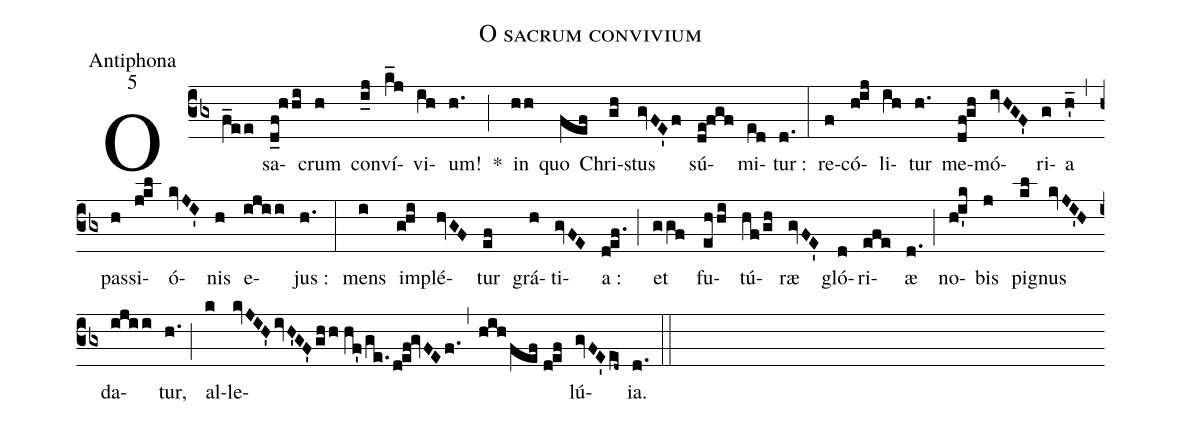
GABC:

name:O sacrum convivium;
office-part:Antiphona;
mode:5;
%%
(cb3) O(f_ee) sa(d_f!hhi)crum(h) con(i_j)ví(k_j)vi(ih)um!(h.) *(;)
in(hh) quo(fef) Chri(gh)stus(gvFE'f) sú(de!fgf)mi(ed)tur~:(d.) (:)
re(f)có(h!ij)li(ih)tur(h.) me(df!gh)mó(ivHGF')ri(g)a(h'_) (,)
pas(h)si(j!kl)ó(kvJI')nis(h) e(ijii)jus~:(h.) (:)
mens(i) im(g!hi)plé(hvGF)tur(ef) grá(h)ti(gvFE)a~:(d!ef.) (;)
et(ggf) fu(ehhi)tú(hf/gh)ræ(gvFE') gló(d)ri(efe)æ(d.) (;)
no(h!i'k)bis(j) pi(kl)gnus(kvJI'H) da(ijii)tur,(h.) (;)
al(k)le(kvJIH'ivH'GF'/ghh//hf'/ge./d!ef!gvFEf.,hih/fef//d!ef)lú(gvFE'ed~)ia.(d.) (::)
